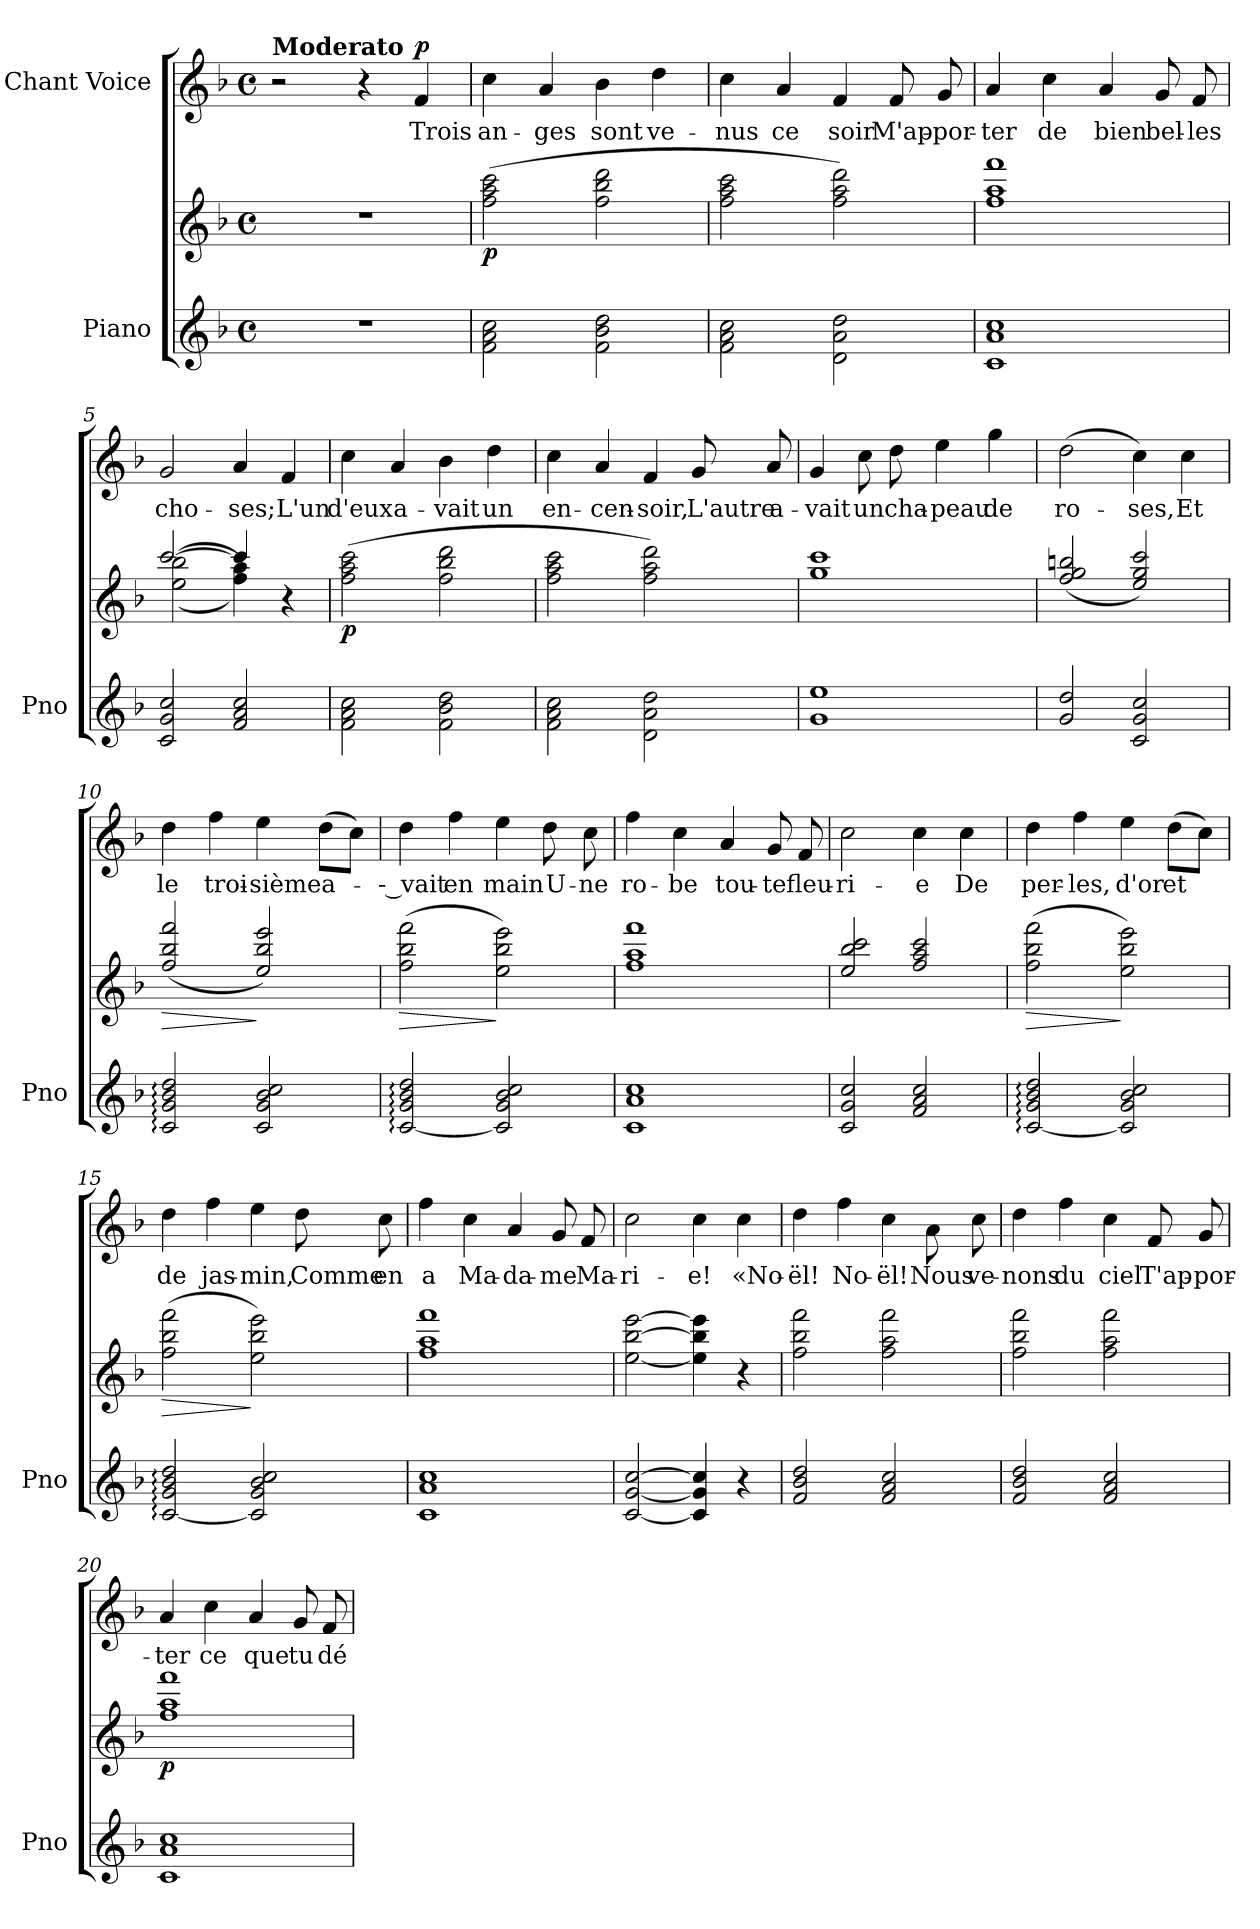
**kern	**kern	**dynam	**kern	**text	**dynam
*part2	*part2	*part2	*part1	*part1	*part1
*staff3	*staff2	*staff2/3	*staff1	*staff1	*staff1
*I"Piano	*	*	*I"Chant Voice	*	*
*I'Pno	*	*	*	*	*
*clefG2	*clefG2	*	*clefG2	*	*
*k[b-]	*k[b-]	*	*k[b-]	*	*
*M4/4	*M4/4	*	*M4/4	*	*
*met(c)	*met(c)	*	*met(c)	*	*
=1	=1	=1	=1	=1	=1
!	!	!	!LO:TX:a:B:t=Moderato	!	!
1r	1r	.	2r	.	.
.	.	.	4r	.	.
!	!	!	!	!LO:LY:b	!LO:DY:a
.	.	.	4f/	Trois	p
=2	=2	=2	=2	=2	=2
!	!	!LO:DY:b	!	!LO:LY:b	!
2f\ 2a\ 2cc\	(>2ff\ 2aa\ 2ccc\	p	4cc\	an-	.
!	!	!	!	!LO:LY:b	!
.	.	.	4a/	-ges	.
!	!	!	!	!LO:LY:b	!
2f\ 2b-\ 2dd\	2ff\ 2bb-\ 2ddd\	.	4b-\	sont	.
!	!	!	!	!LO:LY:b	!
.	.	.	4dd\	ve-	.
=3	=3	=3	=3	=3	=3
!	!	!	!	!LO:LY:b	!
2f\ 2a\ 2cc\	2ff\ 2aa\ 2ccc\	.	4cc\	-nus	.
!	!	!	!	!LO:LY:b	!
.	.	.	4a/	ce	.
!	!	!	!	!LO:LY:b	!
2d\ 2a\ 2dd\	2ff\ 2aa\ 2ddd\)	.	4f/	soir	.
!	!	!	!	!LO:LY:b	!
.	.	.	8f/	M'ap-	.
!	!	!	!	!LO:LY:b	!
.	.	.	8g/	-por-	.
=4	=4	=4	=4	=4	=4
!	!	!	!	!LO:LY:b	!
1c 1a 1cc	1ff 1aa 1fff	.	4a/	-ter	.
!	!	!	!	!LO:LY:b	!
.	.	.	4cc\	de	.
!	!	!	!	!LO:LY:b	!
.	.	.	4a/	bien	.
!	!	!	!	!LO:LY:b	!
.	.	.	8g/	bel-	.
!	!	!	!	!LO:LY:b	!
.	.	.	8f/	-les	.
=5	=5	=5	=5	=5	=5
*	*^	*	*	*	*
!	!	!	!	!	!LO:LY:b	!
2c/ 2g/ 2cc/	[2ccc/	(<(<2ee\ 2bb-\	.	2g/	-cho-	.
!	!	!	!	!	!LO:LY:b	!
2f/ 2a/ 2cc/	4ccc/]	4ff\ 4aa\))	.	4a/	-ses;	.
!	!	!	!	!	!LO:LY:b	!
.	4r	4rgyy	.	4f/	L'un	.
!!LO:LB:g=z
=6	=6	=6	=6	=6	=6	=6
!	!	!	!LO:DY:b	!	!LO:LY:b	!
*	*v	*v	*	*	*	*
2f\ 2a\ 2cc\	(>2ff\ 2aa\ 2ccc\	p	4cc\	d'eux	.
!	!	!	!	!LO:LY:b	!
.	.	.	4a/	a-	.
!	!	!	!	!LO:LY:b	!
2f\ 2b-\ 2dd\	2ff\ 2bb-\ 2ddd\	.	4b-\	-vait	.
!	!	!	!	!LO:LY:b	!
.	.	.	4dd\	un	.
=7	=7	=7	=7	=7	=7
!	!	!	!	!LO:LY:b	!
2f\ 2a\ 2cc\	2ff\ 2aa\ 2ccc\	.	4cc\	en-	.
!	!	!	!	!LO:LY:b	!
.	.	.	4a/	-cen-	.
!	!	!	!	!LO:LY:b	!
2d\ 2a\ 2dd\	2ff\ 2aa\ 2ddd\)	.	4f/	-soir,	.
!	!	!	!	!LO:LY:b	!
.	.	.	8g/	L'autre	.
!	!	!	!	!LO:LY:b	!
.	.	.	8a/	a-	.
=8	=8	=8	=8	=8	=8
!	!	!	!	!LO:LY:b	!
1g 1ee	1gg 1ccc	.	4g/	-vait	.
!	!	!	!	!LO:LY:b	!
.	.	.	8cc\	un	.
!	!	!	!	!LO:LY:b	!
.	.	.	8dd\	cha-	.
!	!	!	!	!LO:LY:b	!
.	.	.	4ee\	-peau	.
!	!	!	!	!LO:LY:b	!
.	.	.	4gg\	de	.
=9	=9	=9	=9	=9	=9
!	!	!	!	!LO:LY:b	!
2g/ 2dd/	(>2ff/ 2gg/ 2bbn/	.	(>2dd\	ro-	.
!	!	!	!	!LO:LY:b	!
2c/ 2g/ 2cc/	2ee/ 2gg/ 2ccc/)	.	4cc\)	-ses,	.
!	!	!	!	!LO:LY:b	!LO:DY:a
!	!	!	!	!	!LO:DY:n=1:a
.	.	.	4cc\	Et	other-dynamics f
=10	=10	=10	=10	=10	=10
!	!	!LO:HP:b	!	!LO:LY:b	!
!	!	!LO:DY:n=1:b	!	!	!
!	!	!LO:DY:n=2:b	!	!	!
2c/: 2g/: 2b-/: 2dd/:	(>2ff/ 2bb-/ 2fff/	> other-dynamics f	4dd\	le	.
!	!	!	!	!LO:LY:b	!
.	.	.	4ff\	troi-	.
!	!	!	!	!LO:LY:b	!
2c/ 2g/ 2b-/ 2cc/	2ee/ 2bb-/ 2eee/)	]	4ee\	-sième	.
!	!	!	!	!LO:LY:b	!
.	.	.	(>8dd\L	a-	.
.	.	.	8cc\J)	.	.
!!LO:LB:g=z
=11	=11	=11	=11	=11	=11
!	!	!LO:HP:b	!	!LO:LY:b	!
[2c/: 2g/: 2b-/: 2dd/:	(>2ff\ 2bb-\ 2fff\	>	4dd\	-- vait	.
!	!	!	!	!LO:LY:b	!
.	.	.	4ff\	en	.
!	!	!	!	!LO:LY:b	!
2c/] 2g/ 2b-/ 2cc/	2ee\ 2bb-\ 2eee\)	]	4ee\	main	.
!	!	!	!	!LO:LY:b	!
.	.	.	8dd\	U-	.
!	!	!	!	!LO:LY:b	!
.	.	.	8cc\	-ne	.
=12	=12	=12	=12	=12	=12
!	!	!	!	!LO:LY:b	!
1c 1a 1cc	1ff 1aa 1fff	.	4ff\	ro-	.
!	!	!	!	!LO:LY:b	!
.	.	.	4cc\	-be	.
!	!	!	!	!LO:LY:b	!
.	.	.	4a/	tou-	.
!	!	!	!	!LO:LY:b	!
.	.	.	8g/	-te	.
!	!	!	!	!LO:LY:b	!
.	.	.	8f/	fleu-	.
=13	=13	=13	=13	=13	=13
!	!	!	!	!LO:LY:b	!
2c/ 2g/ 2cc/	2ee/ 2bb-/ 2ccc/	.	2cc\	-ri-	.
!	!	!	!	!LO:LY:b	!
2f/ 2a/ 2cc/	2ff/ 2aa/ 2ccc/	.	4cc\	-e	.
!	!	!	!	!LO:LY:b	!LO:DY:a
!	!	!	!	!	!LO:DY:n=1:a
.	.	.	4cc\	De	other-dynamics f
=14	=14	=14	=14	=14	=14
!	!	!LO:HP:b	!	!LO:LY:b	!
[2c/: 2g/: 2b-/: 2dd/:	(>2ff\ 2bb-\ 2fff\	>	4dd\	per-	.
!	!	!	!	!LO:LY:b	!
.	.	.	4ff\	-les,	.
!	!	!	!	!LO:LY:b	!
2c/] 2g/ 2b-/ 2cc/	2ee\ 2bb-\ 2eee\)	]	4ee\	d'or	.
!	!	!	!	!LO:LY:b	!
.	.	.	(>8dd\L	et	.
.	.	.	8cc\J)	.	.
=15	=15	=15	=15	=15	=15
!	!	!LO:HP:b	!	!LO:LY:b	!
[2c/: 2g/: 2b-/: 2dd/:	(>2ff\ 2bb-\ 2fff\	>	4dd\	de	.
!	!	!	!	!LO:LY:b	!
.	.	.	4ff\	jas-	.
!	!	!	!	!LO:LY:b	!
2c/] 2g/ 2b-/ 2cc/	2ee\ 2bb-\ 2eee\)	]	4ee\	-min,	.
!	!	!	!	!LO:LY:b	!
.	.	.	8dd\	Comme	.
!	!	!	!	!LO:LY:b	!
.	.	.	8cc\	en	.
!!LO:PB:g=z
=16	=16	=16	=16	=16	=16
!	!	!	!	!LO:LY:b	!
1c 1a 1cc	1ff 1aa 1fff	.	4ff\	a	.
!	!	!	!	!LO:LY:b	!
.	.	.	4cc\	Ma-	.
!	!	!	!	!LO:LY:b	!
.	.	.	4a/	-da-	.
!	!	!	!	!LO:LY:b	!
.	.	.	8g/	-me	.
!	!	!	!	!LO:LY:b	!
.	.	.	8f/	Ma-	.
=17	=17	=17	=17	=17	=17
!	!	!	!	!LO:LY:b	!
[2c/ [2g/ [2cc/	[2ee\ [2bb-\ [2eee\	.	2cc\	-ri-	.
!	!	!	!	!LO:LY:b	!
4c/] 4g/] 4cc/]	4ee\] 4bb-\] 4eee\]	.	4cc\	-e!	.
!	!	!	!	!LO:LY:b	!LO:DY:a
!	!	!	!	!	!LO:DY:n=1:a
4r	4r	.	4cc\	«No-	other-dynamics f
=18	=18	=18	=18	=18	=18
!	!	!LO:DY:a=2	!	!LO:LY:b	!
!	!	!LO:DY:n=1:a=2	!	!	!
2f/ 2b-/ 2dd/	2ff\ 2bb-\ 2fff\	other-dynamics f	4dd\	-ël!	.
!	!	!	!	!LO:LY:b	!
.	.	.	4ff\	No-	.
!	!	!	!	!LO:LY:b	!
2f/ 2a/ 2cc/	2ff\ 2aa\ 2fff\	.	4cc\	-ël!	.
!	!	!	!	!LO:LY:b	!
.	.	.	8a\	Nous	.
!	!	!	!	!LO:LY:b	!
.	.	.	8cc\	ve-	.
=19	=19	=19	=19	=19	=19
!	!	!	!	!LO:LY:b	!
2f/ 2b-/ 2dd/	2ff\ 2bb-\ 2fff\	.	4dd\	-nons	.
!	!	!	!	!LO:LY:b	!
.	.	.	4ff\	du	.
!	!	!	!	!LO:LY:b	!
2f/ 2a/ 2cc/	2ff\ 2aa\ 2fff\	.	4cc\	ciel	.
!	!	!	!	!LO:LY:b	!
.	.	.	8f/	T'ap-	.
!	!	!	!	!LO:LY:b	!
.	.	.	8g/	-por-	.
=20	=20	=20	=20	=20	=20
!	!	!LO:DY:b	!	!LO:LY:b	!
1c 1a 1cc	1ff 1aa 1fff	p	4a/	-ter	.
!	!	!	!	!LO:LY:b	!
.	.	.	4cc\	ce	.
!	!	!	!	!LO:LY:b	!
.	.	.	4a/	que	.
!	!	!	!	!LO:LY:b	!
.	.	.	8g/	tu	.
!	!	!	!	!LO:LY:b	!
.	.	.	8f/	dé-	.
=	=	=	=	=	=
*-	*-	*-	*-	*-	*-
